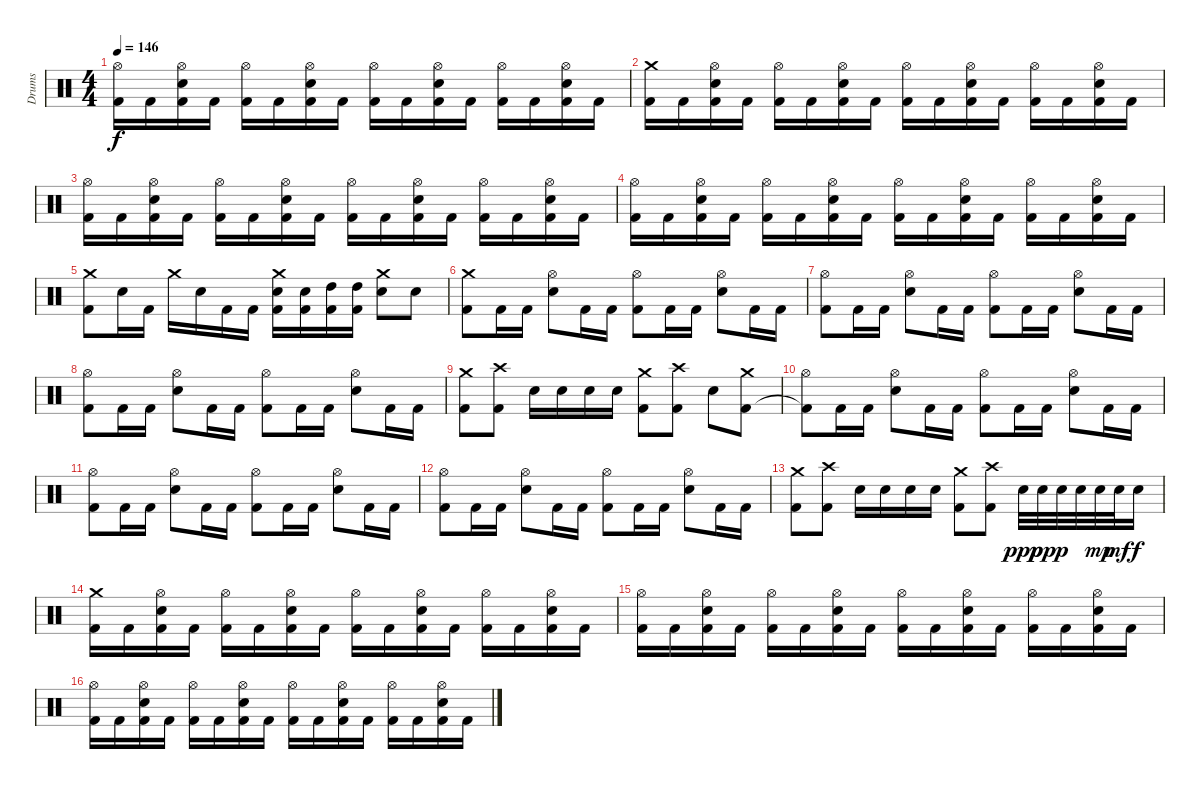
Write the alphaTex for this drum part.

\track ("Drums" "Drums") {instrument percussion}
\staff {score}
\articulation defaults
\ts (4 4)
\tempo 146
\clef neutral
\ks c
("Kick (hit) 2" "Hi-Hat (open)").16{dy f} "Kick (hit) 2".16 ("Kick (hit) 2" "Electric Snare (hit)" "Hi-Hat (open)").16 "Kick (hit) 2".16 ("Kick (hit) 2" "Hi-Hat (open)").16 "Kick (hit) 2".16 ("Kick (hit) 2" "Electric Snare (hit)" "Hi-Hat (open)").16 "Kick (hit) 2".16 ("Kick (hit) 2" "Hi-Hat (open)").16 "Kick (hit) 2".16 ("Kick (hit) 2" "Electric Snare (hit)" "Hi-Hat (open)").16 "Kick (hit) 2".16 ("Kick (hit) 2" "Hi-Hat (open)").16 "Kick (hit) 2".16 ("Kick (hit) 2" "Electric Snare (hit)" "Hi-Hat (open)").16 "Kick (hit) 2".16 |
("Kick (hit) 2" "Crash medium (hit)").16 "Kick (hit) 2".16 ("Kick (hit) 2" "Electric Snare (hit)" "Hi-Hat (open)").16 "Kick (hit) 2".16 ("Kick (hit) 2" "Hi-Hat (open)").16 "Kick (hit) 2".16 ("Kick (hit) 2" "Electric Snare (hit)" "Hi-Hat (open)").16 "Kick (hit) 2".16 ("Kick (hit) 2" "Hi-Hat (open)").16 "Kick (hit) 2".16 ("Kick (hit) 2" "Electric Snare (hit)" "Hi-Hat (open)").16 "Kick (hit) 2".16 ("Kick (hit) 2" "Hi-Hat (open)").16 "Kick (hit) 2".16 ("Kick (hit) 2" "Electric Snare (hit)" "Hi-Hat (open)").16 "Kick (hit) 2".16 |
("Kick (hit) 2" "Hi-Hat (open)").16 "Kick (hit) 2".16 ("Kick (hit) 2" "Electric Snare (hit)" "Hi-Hat (open)").16 "Kick (hit) 2".16 ("Kick (hit) 2" "Hi-Hat (open)").16 "Kick (hit) 2".16 ("Kick (hit) 2" "Electric Snare (hit)" "Hi-Hat (open)").16 "Kick (hit) 2".16 ("Kick (hit) 2" "Hi-Hat (open)").16 "Kick (hit) 2".16 ("Kick (hit) 2" "Electric Snare (hit)" "Hi-Hat (open)").16 "Kick (hit) 2".16 ("Kick (hit) 2" "Hi-Hat (open)").16 "Kick (hit) 2".16 ("Kick (hit) 2" "Electric Snare (hit)" "Hi-Hat (open)").16 "Kick (hit) 2".16 |
("Kick (hit) 2" "Hi-Hat (open)").16 "Kick (hit) 2".16 ("Kick (hit) 2" "Electric Snare (hit)" "Hi-Hat (open)").16 "Kick (hit) 2".16 ("Kick (hit) 2" "Hi-Hat (open)").16 "Kick (hit) 2".16 ("Kick (hit) 2" "Electric Snare (hit)" "Hi-Hat (open)").16 "Kick (hit) 2".16 ("Kick (hit) 2" "Hi-Hat (open)").16 "Kick (hit) 2".16 ("Kick (hit) 2" "Electric Snare (hit)" "Hi-Hat (open)").16 "Kick (hit) 2".16 ("Kick (hit) 2" "Hi-Hat (open)").16 "Kick (hit) 2".16 ("Kick (hit) 2" "Electric Snare (hit)" "Hi-Hat (open)").16 "Kick (hit) 2".16 |
("Kick (hit) 2" "Crash medium (hit)").8 "Electric Snare (hit)".16 "Kick (hit) 2".16 "Crash medium (hit)".16 "Electric Snare (hit)".16 "Kick (hit) 2".16 "Kick (hit) 2".16 ("Kick (hit) 2" "Electric Snare (hit)" "Crash medium (hit)").16 ("Kick (hit) 2" "Electric Snare (hit)").16 ("Kick (hit) 2" "High Tom (hit)").16 ("Kick (hit) 2" "High Tom (hit)").16 ("Electric Snare (hit)" "Crash medium (hit)").8 "Electric Snare (hit)".8 |
("Kick (hit) 2" "Crash medium (hit)").8 "Kick (hit) 2".16 "Kick (hit) 2".16 ("Electric Snare (hit)" "Hi-Hat (open)").8 "Kick (hit) 2".16 "Kick (hit) 2".16 ("Kick (hit) 2" "Hi-Hat (open)").8 "Kick (hit) 2".16 "Kick (hit) 2".16 ("Electric Snare (hit)" "Hi-Hat (open)").8 "Kick (hit) 2".16 "Kick (hit) 2".16 |
("Kick (hit) 2" "Hi-Hat (open)").8 "Kick (hit) 2".16 "Kick (hit) 2".16 ("Electric Snare (hit)" "Hi-Hat (open)").8 "Kick (hit) 2".16 "Kick (hit) 2".16 ("Kick (hit) 2" "Hi-Hat (open)").8 "Kick (hit) 2".16 "Kick (hit) 2".16 ("Electric Snare (hit)" "Hi-Hat (open)").8 "Kick (hit) 2".16 "Kick (hit) 2".16 |
("Kick (hit) 2" "Hi-Hat (open)").8 "Kick (hit) 2".16 "Kick (hit) 2".16 ("Electric Snare (hit)" "Hi-Hat (open)").8 "Kick (hit) 2".16 "Kick (hit) 2".16 ("Kick (hit) 2" "Hi-Hat (open)").8 "Kick (hit) 2".16 "Kick (hit) 2".16 ("Electric Snare (hit)" "Hi-Hat (open)").8 "Kick (hit) 2".16 "Kick (hit) 2".16 |
("Kick (hit) 2" "Crash medium (hit)").8 ("Kick (hit) 2" "Crash high (hit)").8 "Electric Snare (hit)".16 "Electric Snare (hit)".16 "Electric Snare (hit)".16 "Electric Snare (hit)".16 ("Kick (hit) 2" "Crash medium (hit)").8 ("Kick (hit) 2" "Crash high (hit)").8 "Electric Snare (hit)".8 ("Kick (hit) 2" "Crash medium (hit)").8 |
("Kick (hit) 2"{t} "Hi-Hat (open)").8 "Kick (hit) 2".16 "Kick (hit) 2".16 ("Electric Snare (hit)" "Hi-Hat (open)").8 "Kick (hit) 2".16 "Kick (hit) 2".16 ("Kick (hit) 2" "Hi-Hat (open)").8 "Kick (hit) 2".16 "Kick (hit) 2".16 ("Electric Snare (hit)" "Hi-Hat (open)").8 "Kick (hit) 2".16 "Kick (hit) 2".16 |
("Kick (hit) 2" "Hi-Hat (open)").8 "Kick (hit) 2".16 "Kick (hit) 2".16 ("Electric Snare (hit)" "Hi-Hat (open)").8 "Kick (hit) 2".16 "Kick (hit) 2".16 ("Kick (hit) 2" "Hi-Hat (open)").8 "Kick (hit) 2".16 "Kick (hit) 2".16 ("Electric Snare (hit)" "Hi-Hat (open)").8 "Kick (hit) 2".16 "Kick (hit) 2".16 |
("Kick (hit) 2" "Hi-Hat (open)").8 "Kick (hit) 2".16 "Kick (hit) 2".16 ("Electric Snare (hit)" "Hi-Hat (open)").8 "Kick (hit) 2".16 "Kick (hit) 2".16 ("Kick (hit) 2" "Hi-Hat (open)").8 "Kick (hit) 2".16 "Kick (hit) 2".16 ("Electric Snare (hit)" "Hi-Hat (open)").8 "Kick (hit) 2".16 "Kick (hit) 2".16 |
("Kick (hit) 2" "Crash medium (hit)").8 ("Kick (hit) 2" "Crash high (hit)").8 "Electric Snare (hit)".16 "Electric Snare (hit)".16 "Electric Snare (hit)".16 "Electric Snare (hit)".16 ("Kick (hit) 2" "Crash medium (hit)").8 ("Kick (hit) 2" "Crash high (hit)").8 "Electric Snare (hit)".32{dy ppp} "Electric Snare (hit)".32{dy pp} "Electric Snare (hit)".32{dy p} "Electric Snare (hit)".32 "Electric Snare (hit)".32{dy mp} "Electric Snare (hit)".32{dy mf} "Electric Snare (hit)".16{dy f} |
("Kick (hit) 2" "Crash medium (hit)").16 "Kick (hit) 2".16 ("Kick (hit) 2" "Electric Snare (hit)" "Hi-Hat (open)").16 "Kick (hit) 2".16 ("Kick (hit) 2" "Hi-Hat (open)").16 "Kick (hit) 2".16 ("Kick (hit) 2" "Electric Snare (hit)" "Hi-Hat (open)").16 "Kick (hit) 2".16 ("Kick (hit) 2" "Hi-Hat (open)").16 "Kick (hit) 2".16 ("Kick (hit) 2" "Electric Snare (hit)" "Hi-Hat (open)").16 "Kick (hit) 2".16 ("Kick (hit) 2" "Hi-Hat (open)").16 "Kick (hit) 2".16 ("Kick (hit) 2" "Electric Snare (hit)" "Hi-Hat (open)").16 "Kick (hit) 2".16 |
("Kick (hit) 2" "Hi-Hat (open)").16 "Kick (hit) 2".16 ("Kick (hit) 2" "Electric Snare (hit)" "Hi-Hat (open)").16 "Kick (hit) 2".16 ("Kick (hit) 2" "Hi-Hat (open)").16 "Kick (hit) 2".16 ("Kick (hit) 2" "Electric Snare (hit)" "Hi-Hat (open)").16 "Kick (hit) 2".16 ("Kick (hit) 2" "Hi-Hat (open)").16 "Kick (hit) 2".16 ("Kick (hit) 2" "Electric Snare (hit)" "Hi-Hat (open)").16 "Kick (hit) 2".16 ("Kick (hit) 2" "Hi-Hat (open)").16 "Kick (hit) 2".16 ("Kick (hit) 2" "Electric Snare (hit)" "Hi-Hat (open)").16 "Kick (hit) 2".16 |
("Kick (hit) 2" "Hi-Hat (open)").16 "Kick (hit) 2".16 ("Kick (hit) 2" "Electric Snare (hit)" "Hi-Hat (open)").16 "Kick (hit) 2".16 ("Kick (hit) 2" "Hi-Hat (open)").16 "Kick (hit) 2".16 ("Kick (hit) 2" "Electric Snare (hit)" "Hi-Hat (open)").16 "Kick (hit) 2".16 ("Kick (hit) 2" "Hi-Hat (open)").16 "Kick (hit) 2".16 ("Kick (hit) 2" "Electric Snare (hit)" "Hi-Hat (open)").16 "Kick (hit) 2".16 ("Kick (hit) 2" "Hi-Hat (open)").16 "Kick (hit) 2".16 ("Kick (hit) 2" "Electric Snare (hit)" "Hi-Hat (open)").16 "Kick (hit) 2".16
